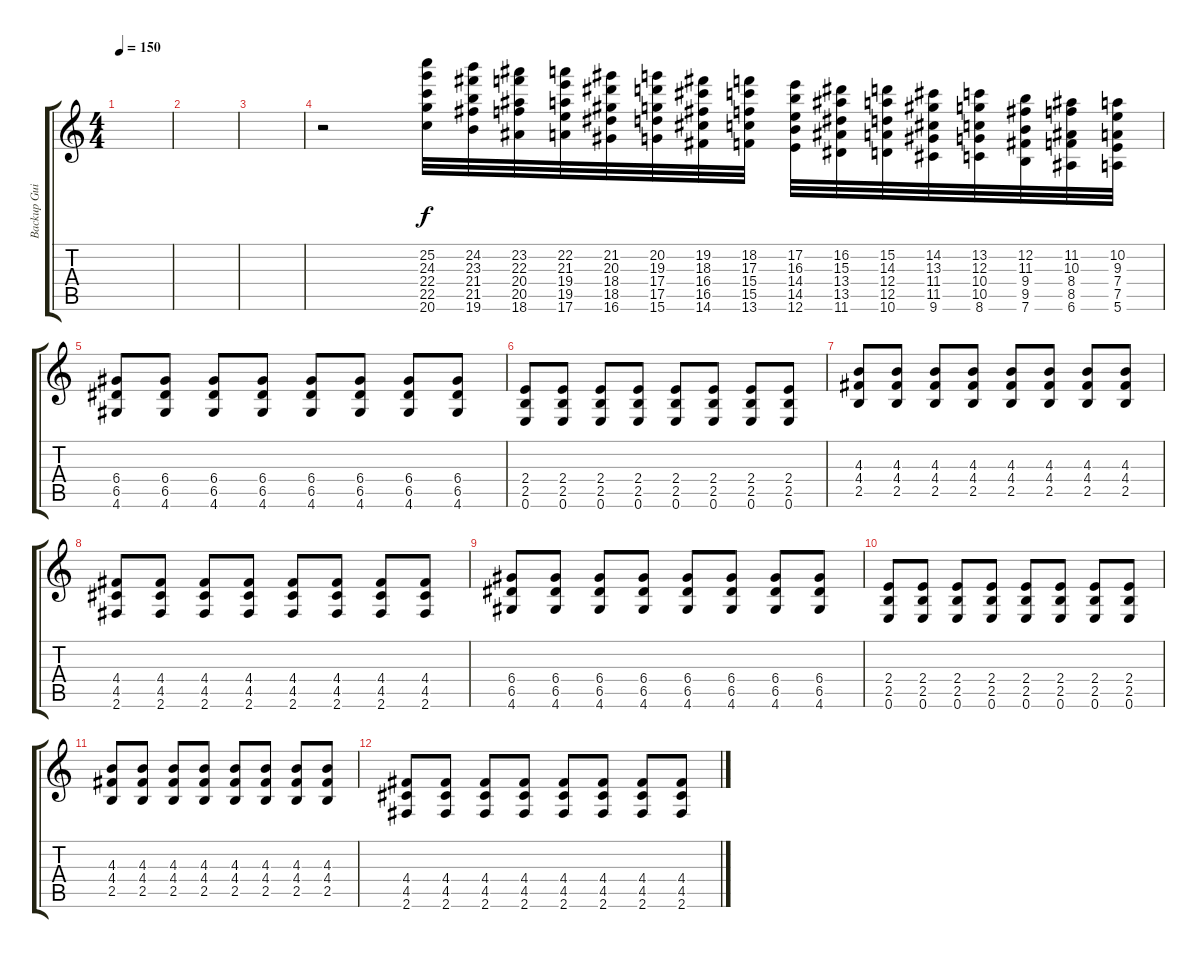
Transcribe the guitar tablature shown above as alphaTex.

\track ("Backup Guitar" "Backup Gui") {instrument distortionguitar}
\staff {score tabs}
\tuning (E4 B3 G3 D3 A2 E2) {hide}
\ts (4 4)
\tempo 150
\clef g2
\ks c
|
|
|
r.2 (25.2 24.3 22.4 22.5 20.6).32{volume 16} (24.2 23.3 21.4 21.5 19.6).32 (23.2 22.3 20.4 20.5 18.6).32 (22.2 21.3 19.4 19.5 17.6).32 (21.2 20.3 18.4 18.5 16.6).32 (20.2 19.3 17.4 17.5 15.6).32 (19.2 18.3 16.4 16.5 14.6).32 (18.2 17.3 15.4 15.5 13.6).32 (17.2 16.3 14.4 14.5 12.6).32 (16.2 15.3 13.4 13.5 11.6).32 (15.2 14.3 12.4 12.5 10.6).32 (14.2 13.3 11.4 11.5 9.6).32 (13.2 12.3 10.4 10.5 8.6).32 (12.2 11.3 9.4 9.5 7.6).32 (11.2 10.3 8.4 8.5 6.6).32 (10.2 9.3 7.4 7.5 5.6).32 |
(6.4 6.5 4.6).8{volume 10} (6.4 6.5 4.6).8 (6.4 6.5 4.6).8 (6.4 6.5 4.6).8 (6.4 6.5 4.6).8 (6.4 6.5 4.6).8 (6.4 6.5 4.6).8 (6.4 6.5 4.6).8 |
(2.4 2.5 0.6).8 (2.4 2.5 0.6).8 (2.4 2.5 0.6).8 (2.4 2.5 0.6).8 (2.4 2.5 0.6).8 (2.4 2.5 0.6).8 (2.4 2.5 0.6).8 (2.4 2.5 0.6).8 |
(4.3 4.4 2.5).8 (4.3 4.4 2.5).8 (4.3 4.4 2.5).8 (4.3 4.4 2.5).8 (4.3 4.4 2.5).8 (4.3 4.4 2.5).8 (4.3 4.4 2.5).8 (4.3 4.4 2.5).8 |
(4.4 4.5 2.6).8 (4.4 4.5 2.6).8 (4.4 4.5 2.6).8 (4.4 4.5 2.6).8 (4.4 4.5 2.6).8 (4.4 4.5 2.6).8 (4.4 4.5 2.6).8 (4.4 4.5 2.6).8 |
(6.4 6.5 4.6).8{volume 10} (6.4 6.5 4.6).8 (6.4 6.5 4.6).8 (6.4 6.5 4.6).8 (6.4 6.5 4.6).8 (6.4 6.5 4.6).8 (6.4 6.5 4.6).8 (6.4 6.5 4.6).8 |
(2.4 2.5 0.6).8 (2.4 2.5 0.6).8 (2.4 2.5 0.6).8 (2.4 2.5 0.6).8 (2.4 2.5 0.6).8 (2.4 2.5 0.6).8 (2.4 2.5 0.6).8 (2.4 2.5 0.6).8 |
(4.3 4.4 2.5).8 (4.3 4.4 2.5).8 (4.3 4.4 2.5).8 (4.3 4.4 2.5).8 (4.3 4.4 2.5).8 (4.3 4.4 2.5).8 (4.3 4.4 2.5).8 (4.3 4.4 2.5).8 |
(4.4 4.5 2.6).8 (4.4 4.5 2.6).8 (4.4 4.5 2.6).8 (4.4 4.5 2.6).8 (4.4 4.5 2.6).8 (4.4 4.5 2.6).8 (4.4 4.5 2.6).8 (4.4 4.5 2.6).8
